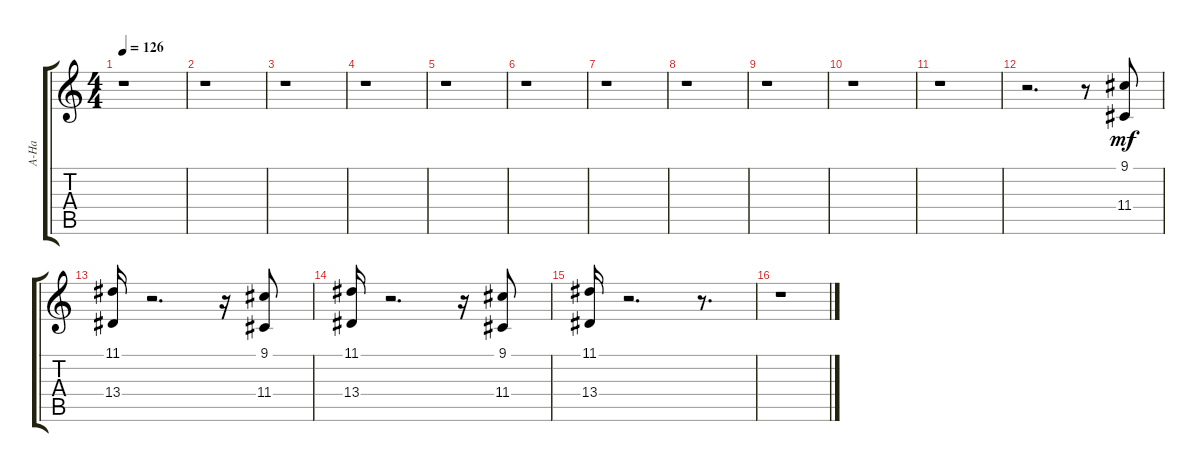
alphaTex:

\track ("A-Ha" "A-Ha") {instrument choiraahs}
\staff {score tabs}
\tuning (E4 B3 G3 D3 A2 E2) {hide}
\ts (4 4)
\tempo 126
\clef g2
\ks c
r.1{dy mf} |
r.1 |
r.1 |
r.1 |
r.1 |
r.1 |
r.1 |
r.1 |
r.1 |
r.1 |
r.1 |
r.2{d} r.8 (9.1 11.4).8 |
(11.1 13.4).16 r.2{d} r.16 (9.1 11.4).8 |
(11.1 13.4).16 r.2{d} r.16 (9.1 11.4).8 |
(11.1 13.4).16 r.2{d} r.8{d} |
r.1
